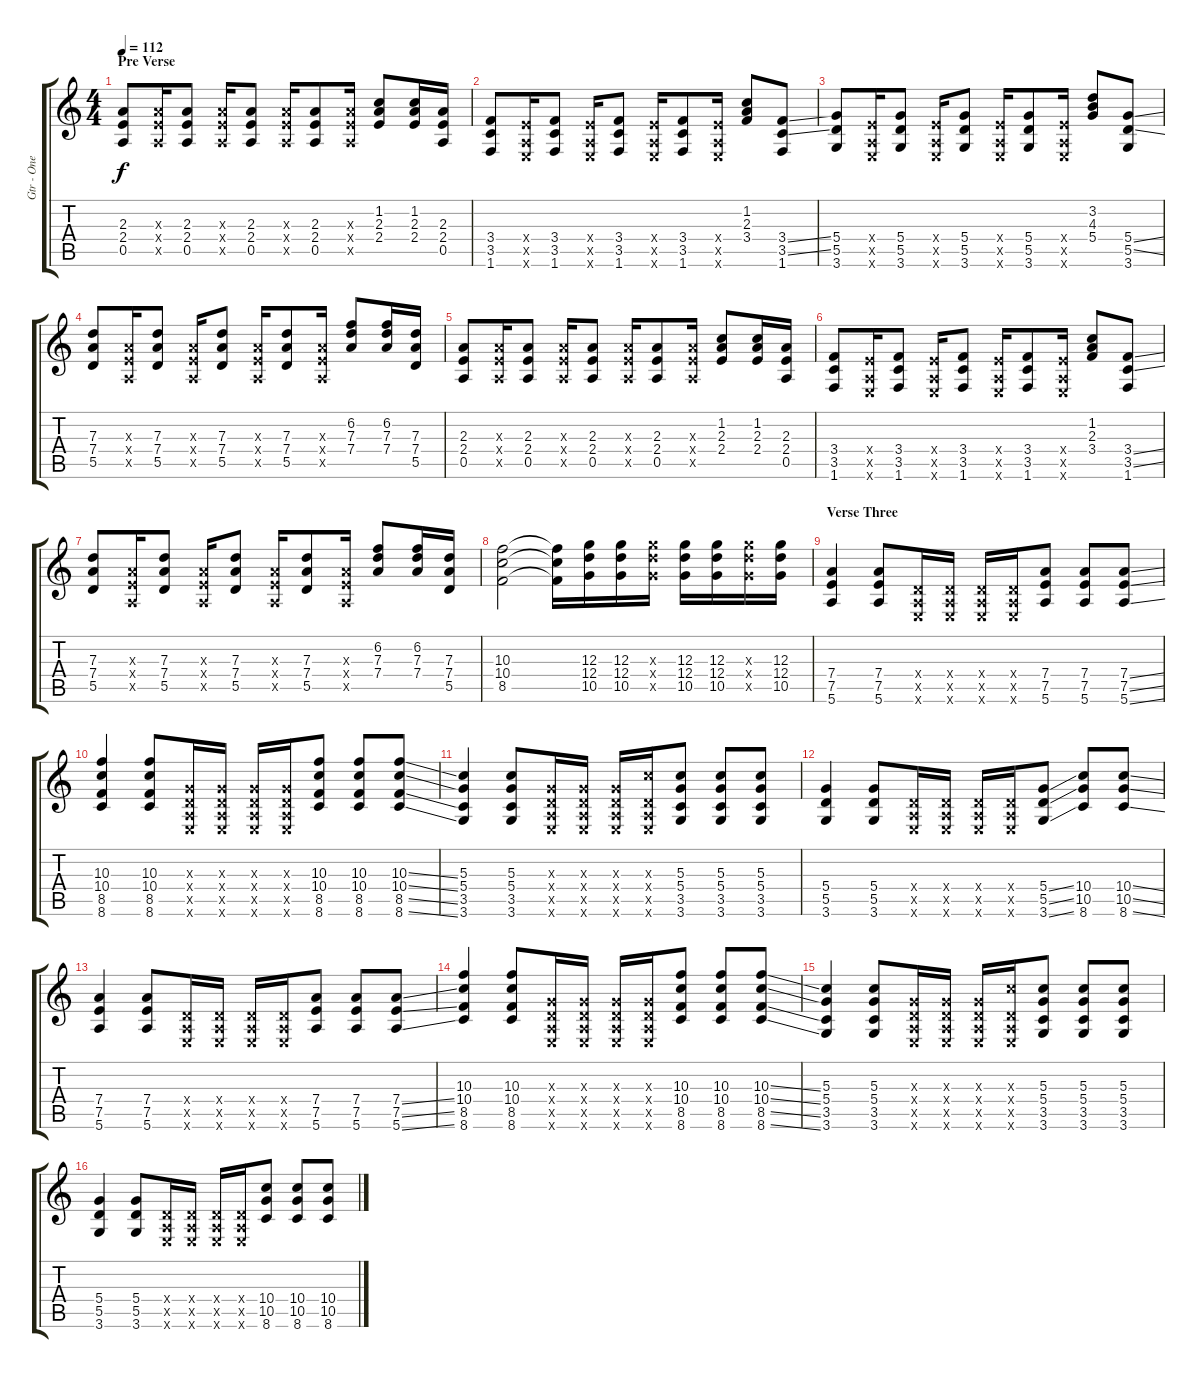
\track ("Gtr - One" "Gtr - One") {instrument distortionguitar}
\staff {score tabs}
\tuning (E4 B3 G3 D3 A2 E2) {hide}
\ts (4 4)
\section ("" "Pre Verse ")
\tempo 112
\clef g2
\ks c
(2.3 2.4 0.5).8{dy f} (2.3{x} 2.4{x} 0.5{x}).16 (2.3 2.4 0.5).8 (2.3{x} 2.4{x} 0.5{x}).16 (2.3 2.4 0.5).8 (2.3{x} 2.4{x} 0.5{x}).16 (2.3 2.4 0.5).8 (2.3{x} 2.4{x} 0.5{x}).16 (1.2 2.3 2.4).8 (1.2 2.3 2.4).16 (2.3 2.4 0.5).16 |
(3.4 3.5 1.6).8 (2.4{x} 0.5{x} 0.6{x}).16 (3.4 3.5 1.6).8 (2.4{x} 0.5{x} 0.6{x}).16 (3.4 3.5 1.6).8 (2.4{x} 0.5{x} 0.6{x}).16 (3.4 3.5 1.6).8 (2.4{x} 0.5{x} 0.6{x}).16 (1.2 2.3 3.4).8 (3.4{ss} 3.5{ss} 1.6).8 |
(5.4 5.5 3.6).8 (2.4{x} 0.5{x} 0.6{x}).16 (5.4 5.5 3.6).8 (2.4{x} 0.5{x} 0.6{x}).16 (5.4 5.5 3.6).8 (2.4{x} 0.5{x} 0.6{x}).16 (5.4 5.5 3.6).8 (2.4{x} 0.5{x} 0.6{x}).16 (3.2 4.3 5.4).8 (5.4{ss} 5.5{ss} 3.6).8 |
(7.3 7.4 5.5).8 (2.3{x} 2.4{x} 0.5{x}).16 (7.3 7.4 5.5).8 (2.3{x} 2.4{x} 0.5{x}).16 (7.3 7.4 5.5).8 (2.3{x} 2.4{x} 0.5{x}).16 (7.3 7.4 5.5).8 (2.3{x} 2.4{x} 0.5{x}).16 (6.2 7.3 7.4).8 (6.2 7.3 7.4).16 (7.3 7.4 5.5).16 |
(2.3 2.4 0.5).8 (2.3{x} 2.4{x} 0.5{x}).16 (2.3 2.4 0.5).8 (2.3{x} 2.4{x} 0.5{x}).16 (2.3 2.4 0.5).8 (2.3{x} 2.4{x} 0.5{x}).16 (2.3 2.4 0.5).8 (2.3{x} 2.4{x} 0.5{x}).16 (1.2 2.3 2.4).8 (1.2 2.3 2.4).16 (2.3 2.4 0.5).16 |
(3.4 3.5 1.6).8 (2.4{x} 0.5{x} 0.6{x}).16 (3.4 3.5 1.6).8 (2.4{x} 0.5{x} 0.6{x}).16 (3.4 3.5 1.6).8 (2.4{x} 0.5{x} 0.6{x}).16 (3.4 3.5 1.6).8 (2.4{x} 0.5{x} 0.6{x}).16 (1.2 2.3 3.4).8 (3.4{ss} 3.5{ss} 1.6).8 |
(7.3 7.4 5.5).8 (2.3{x} 2.4{x} 0.5{x}).16 (7.3 7.4 5.5).8 (2.3{x} 2.4{x} 0.5{x}).16 (7.3 7.4 5.5).8 (2.3{x} 2.4{x} 0.5{x}).16 (7.3 7.4 5.5).8 (2.3{x} 2.4{x} 0.5{x}).16 (6.2 7.3 7.4).8 (6.2 7.3 7.4).16 (7.3 7.4 5.5).16 |
(10.3 10.4 8.5).2 (10.3{t} 10.4{t} 8.5{t}).16 (12.3 12.4 10.5).16 (12.3 12.4 10.5).16 (12.3{x} 12.4{x} 10.5{x}).16 (12.3 12.4 10.5).16 (12.3 12.4 10.5).16 (12.3{x} 12.4{x} 10.5{x}).16 (12.3 12.4 10.5).16 |
\section ("" "Verse Three")
(7.4 7.5 5.6).4 (7.4 7.5 5.6).8 (0.4{x} 0.5{x} 0.6{x}).16 (0.4{x} 0.5{x} 0.6{x}).16 (0.4{x} 0.5{x} 0.6{x}).16 (0.4{x} 0.5{x} 0.6{x}).16 (7.4 7.5 5.6).8 (7.4 7.5 5.6).8 (7.4{ss} 7.5{ss} 5.6{ss}).8 |
(10.3 10.4 8.5 8.6).4 (10.3 10.4 8.5 8.6).8 (0.3{x} 0.4{x} 0.5{x} 0.6{x}).16 (0.3{x} 0.4{x} 0.5{x} 0.6{x}).16 (0.3{x} 0.4{x} 0.5{x} 0.6{x}).16 (0.3{x} 0.4{x} 0.5{x} 0.6{x}).16 (10.3 10.4 8.5 8.6).8 (10.3 10.4 8.5 8.6).8 (10.3{ss} 10.4{ss} 8.5{ss} 8.6{ss}).8 |
(5.3 5.4 3.5 3.6).4 (5.3 5.4 3.5 3.6).8 (0.3{x} 0.4{x} 0.5{x} 0.6{x}).16 (0.3{x} 0.4{x} 0.5{x} 0.6{x}).16 (0.3{x} 0.4{x} 0.5{x} 0.6{x}).16 (5.3{x} 0.4{x} 0.5{x} 0.6{x}).16 (5.3 5.4 3.5 3.6).8 (5.3 5.4 3.5 3.6).8 (5.3 5.4 3.5 3.6).8 |
(5.4 5.5 3.6).4 (5.4 5.5 3.6).8 (0.4{x} 0.5{x} 0.6{x}).16 (0.4{x} 0.5{x} 0.6{x}).16 (0.4{x} 0.5{x} 0.6{x}).16 (0.4{x} 0.5{x} 0.6{x}).16 (5.4{ss} 5.5{ss} 3.6{ss}).8 (10.4 10.5 8.6).8 (10.4{ss} 10.5{ss} 8.6{ss}).8 |
(7.4 7.5 5.6).4 (7.4 7.5 5.6).8 (0.4{x} 0.5{x} 0.6{x}).16 (0.4{x} 0.5{x} 0.6{x}).16 (0.4{x} 0.5{x} 0.6{x}).16 (0.4{x} 0.5{x} 0.6{x}).16 (7.4 7.5 5.6).8 (7.4 7.5 5.6).8 (7.4{ss} 7.5{ss} 5.6{ss}).8 |
(10.3 10.4 8.5 8.6).4 (10.3 10.4 8.5 8.6).8 (0.3{x} 0.4{x} 0.5{x} 0.6{x}).16 (0.3{x} 0.4{x} 0.5{x} 0.6{x}).16 (0.3{x} 0.4{x} 0.5{x} 0.6{x}).16 (0.3{x} 0.4{x} 0.5{x} 0.6{x}).16 (10.3 10.4 8.5 8.6).8 (10.3 10.4 8.5 8.6).8 (10.3{ss} 10.4{ss} 8.5{ss} 8.6{ss}).8 |
(5.3 5.4 3.5 3.6).4 (5.3 5.4 3.5 3.6).8 (0.3{x} 0.4{x} 0.5{x} 0.6{x}).16 (0.3{x} 0.4{x} 0.5{x} 0.6{x}).16 (0.3{x} 0.4{x} 0.5{x} 0.6{x}).16 (5.3{x} 0.4{x} 0.5{x} 0.6{x}).16 (5.3 5.4 3.5 3.6).8 (5.3 5.4 3.5 3.6).8 (5.3 5.4 3.5 3.6).8 |
(5.4 5.5 3.6).4 (5.4 5.5 3.6).8 (0.4{x} 0.5{x} 0.6{x}).16 (0.4{x} 0.5{x} 0.6{x}).16 (0.4{x} 0.5{x} 0.6{x}).16 (0.4{x} 0.5{x} 0.6{x}).16 (10.4 10.5 8.6).8 (10.4 10.5 8.6).8 (10.4 10.5 8.6).8
